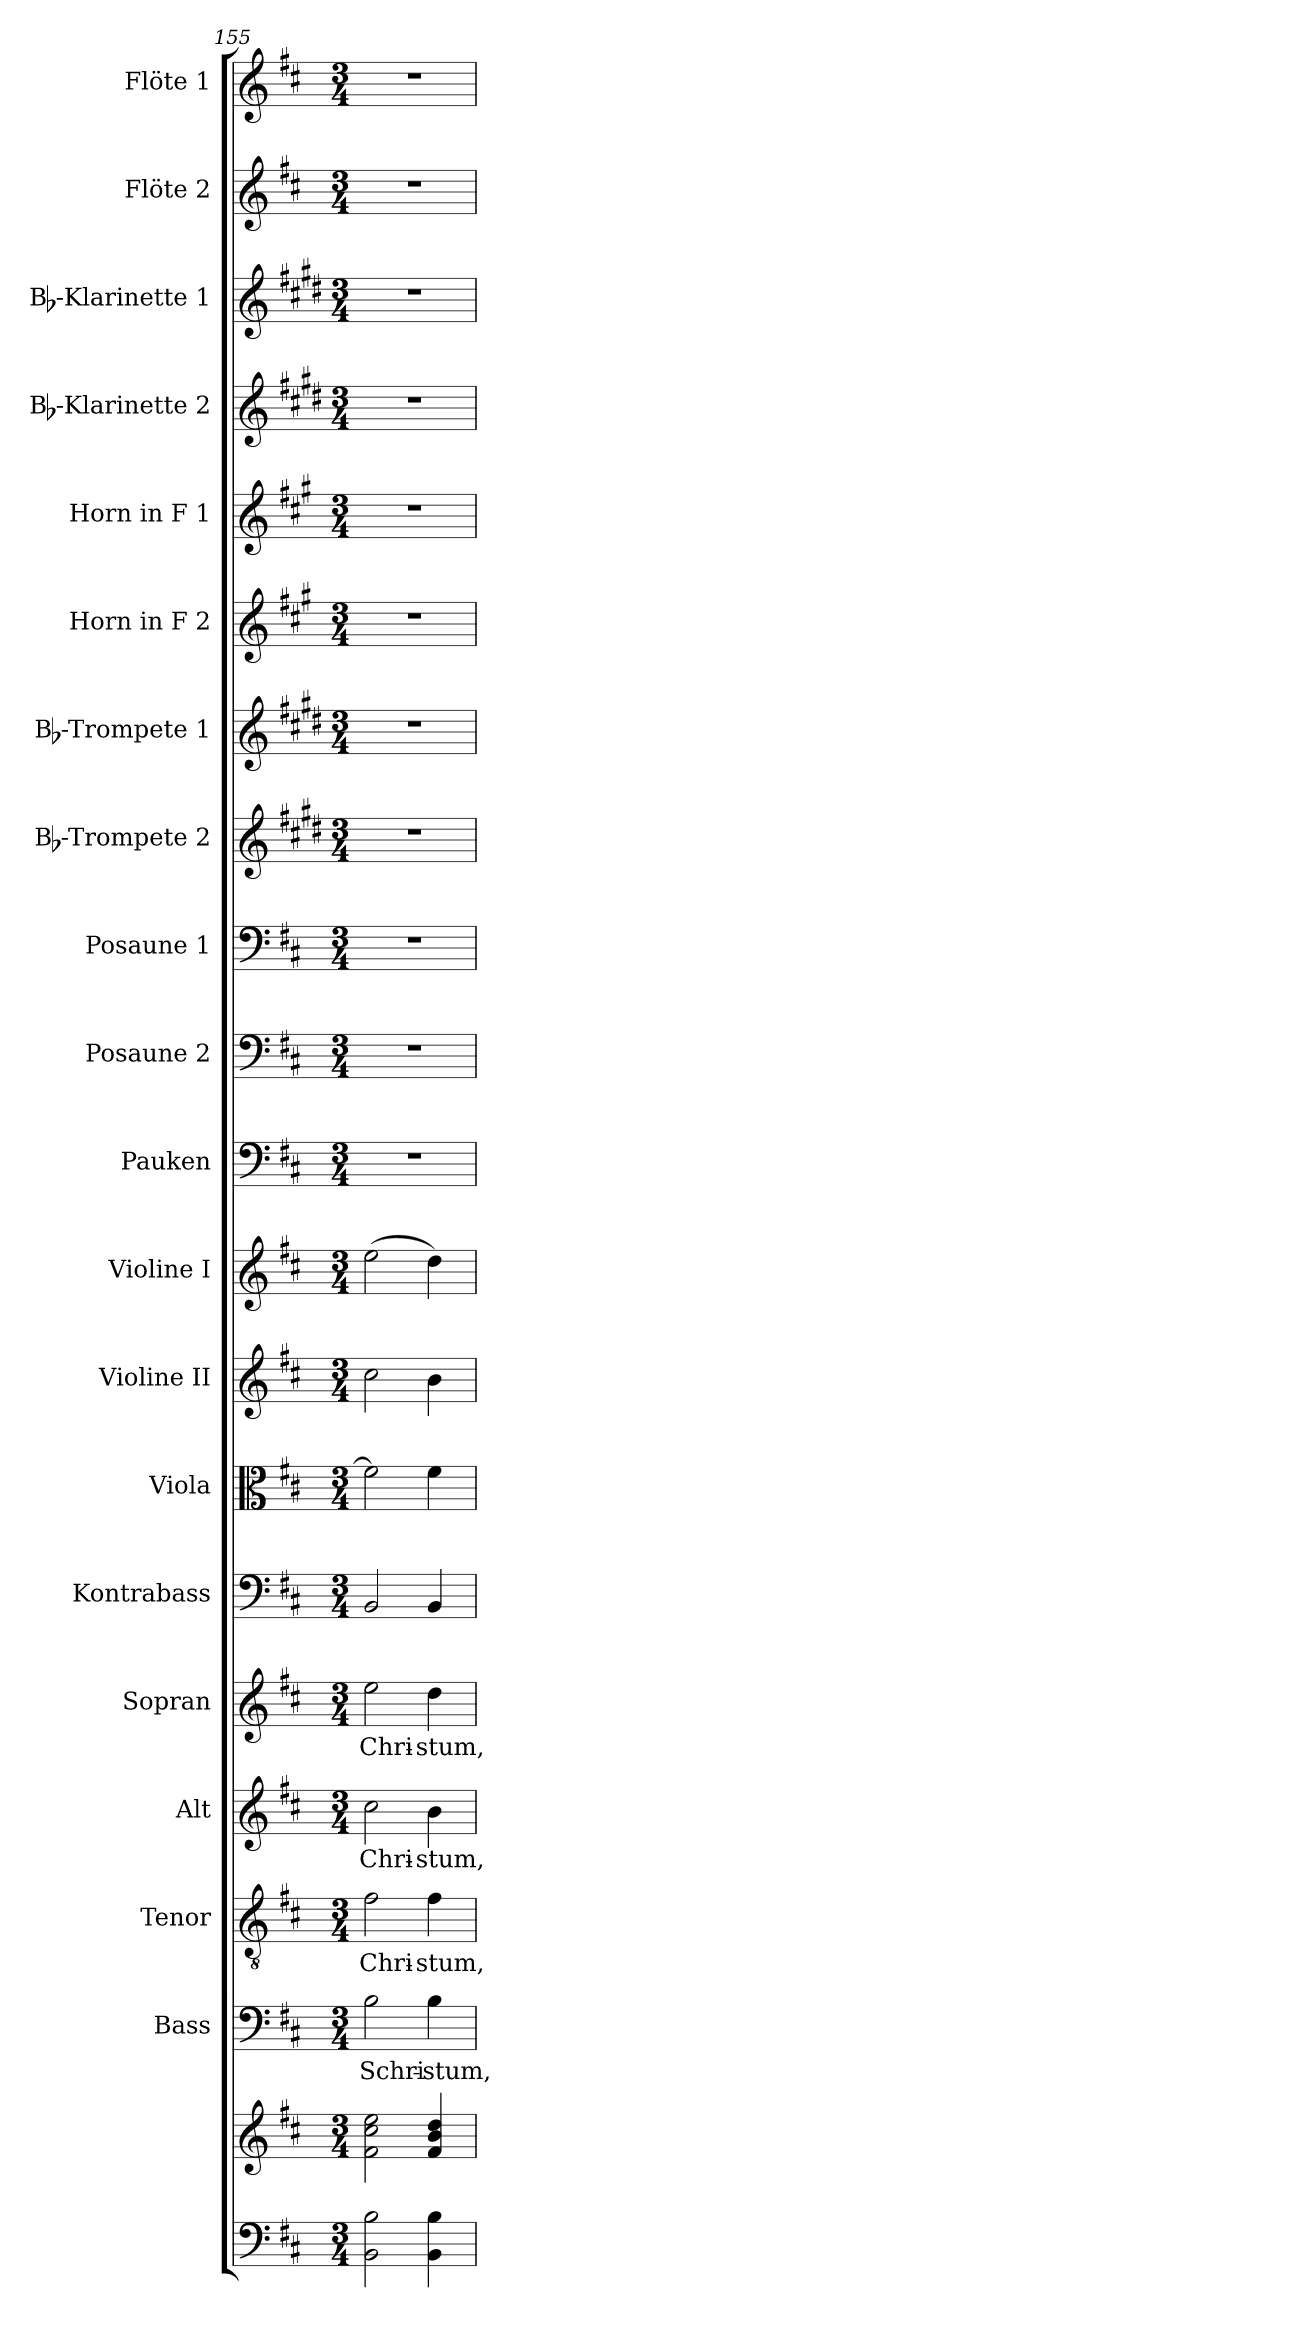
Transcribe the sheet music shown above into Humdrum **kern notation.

**kern	**kern	**kern	**text	**kern	**text	**kern	**text	**kern	**text	**kern	**kern	**kern	**kern	**kern	**kern	**kern	**kern	**kern	**kern	**kern	**kern	**kern	**kern	**kern
*part20	*part20	*part19	*part19	*part18	*part18	*part17	*part17	*part16	*part16	*part15	*part14	*part13	*part12	*part11	*part10	*part9	*part8	*part7	*part6	*part5	*part4	*part3	*part2	*part1
*staff21	*staff20	*staff19	*staff19	*staff18	*staff18	*staff17	*staff17	*staff16	*staff16	*staff15	*staff14	*staff13	*staff12	*staff11	*staff10	*staff9	*staff8	*staff7	*staff6	*staff5	*staff4	*staff3	*staff2	*staff1
*	*	*I"Bass	*	*I"Tenor	*	*I"Alt	*	*I"Sopran	*	*I"Kontrabass	*I"Viola	*I"Violine II	*I"Violine I	*I"Pauken	*I"Posaune 2	*I"Posaune 1	*I"Bb-Trompete 2	*I"Bb-Trompete 1	*I"Horn in F 2	*I"Horn in F 1	*I"Bb-Klarinette 2	*I"Bb-Klarinette 1	*I"Flöte 2	*I"Flöte 1
*	*	*I'B.	*	*I'T.	*	*I'A.	*	*I'S.	*	*I'Kb.	*I'Vla.	*I'Vl. II	*I'Vl. I	*I'Pk.	*I'Pos. 2	*I'Pos. 1	*I'Bb Trp. 2	*I'Bb Trp. 1	*	*	*I'Bb Kl. 2	*I'Bb Kl. 1	*I'Fl. 2	*I'Fl. 1
*clefF4	*clefG2	*clefF4	*	*clefGv2	*	*clefG2	*	*clefG2	*	*clefF4	*clefC3	*clefG2	*clefG2	*clefF4	*clefF4	*clefF4	*clefG2	*clefG2	*clefG2	*clefG2	*clefG2	*clefG2	*clefG2	*clefG2
*	*	*	*	*	*	*	*	*	*	*ITrd7c12	*	*	*	*	*	*	*ITrd1c2	*ITrd1c2	*ITrd4c7	*ITrd4c7	*ITrd1c2	*ITrd1c2	*	*
*k[f#c#]	*k[f#c#]	*k[f#c#]	*	*k[f#c#]	*	*k[f#c#]	*	*k[f#c#]	*	*k[f#c#]	*k[f#c#]	*k[f#c#]	*k[f#c#]	*k[f#c#]	*k[f#c#]	*k[f#c#]	*k[f#c#]	*k[f#c#]	*k[f#c#]	*k[f#c#]	*k[f#c#]	*k[f#c#]	*k[f#c#]	*k[f#c#]
*D:	*D:	*D:	*	*D:	*	*D:	*	*D:	*	*D:	*D:	*D:	*D:	*D:	*D:	*D:	*D:	*D:	*D:	*D:	*D:	*D:	*D:	*D:
*M3/4	*M3/4	*M3/4	*	*M3/4	*	*M3/4	*	*M3/4	*	*M3/4	*M3/4	*M3/4	*M3/4	*M3/4	*M3/4	*M3/4	*M3/4	*M3/4	*M3/4	*M3/4	*M3/4	*M3/4	*M3/4	*M3/4
=155	=155	=155	=155	=155	=155	=155	=155	=155	=155	=155	=155	=155	=155	=155	=155	=155	=155	=155	=155	=155	=155	=155	=155	=155
!	!	!	!LO:LY:b	!	!LO:LY:b	!	!LO:LY:b	!	!LO:LY:b	!	!	!	!	!	!	!	!	!	!	!	!	!	!	!
2BB\ 2B\	2f#\ 2cc#\ 2ee\	2B\	Schri-	2f#\	Chri-	2cc#\	Chri-	2ee\	Chri-	2BBB/	2f#\]	2cc#\	(>2ee\	2.r	2.r	2.r	2.r	2.r	2.r	2.r	2.r	2.r	2.r	2.r
!	!	!	!LO:LY:b	!	!LO:LY:b	!	!LO:LY:b	!	!LO:LY:b	!	!	!	!	!	!	!	!	!	!	!	!	!	!	!
4BB\ 4B\	4f#/ 4b/ 4dd/	4B\	-stum,	4f#\	-stum,	4b\	-stum,	4dd\	-stum,	4BBB/	4f#\	4b\	4dd\)	.	.	.	.	.	.	.	.	.	.	.
=	=	=	=	=	=	=	=	=	=	=	=	=	=	=	=	=	=	=	=	=	=	=	=	=
*-	*-	*-	*-	*-	*-	*-	*-	*-	*-	*-	*-	*-	*-	*-	*-	*-	*-	*-	*-	*-	*-	*-	*-	*-
